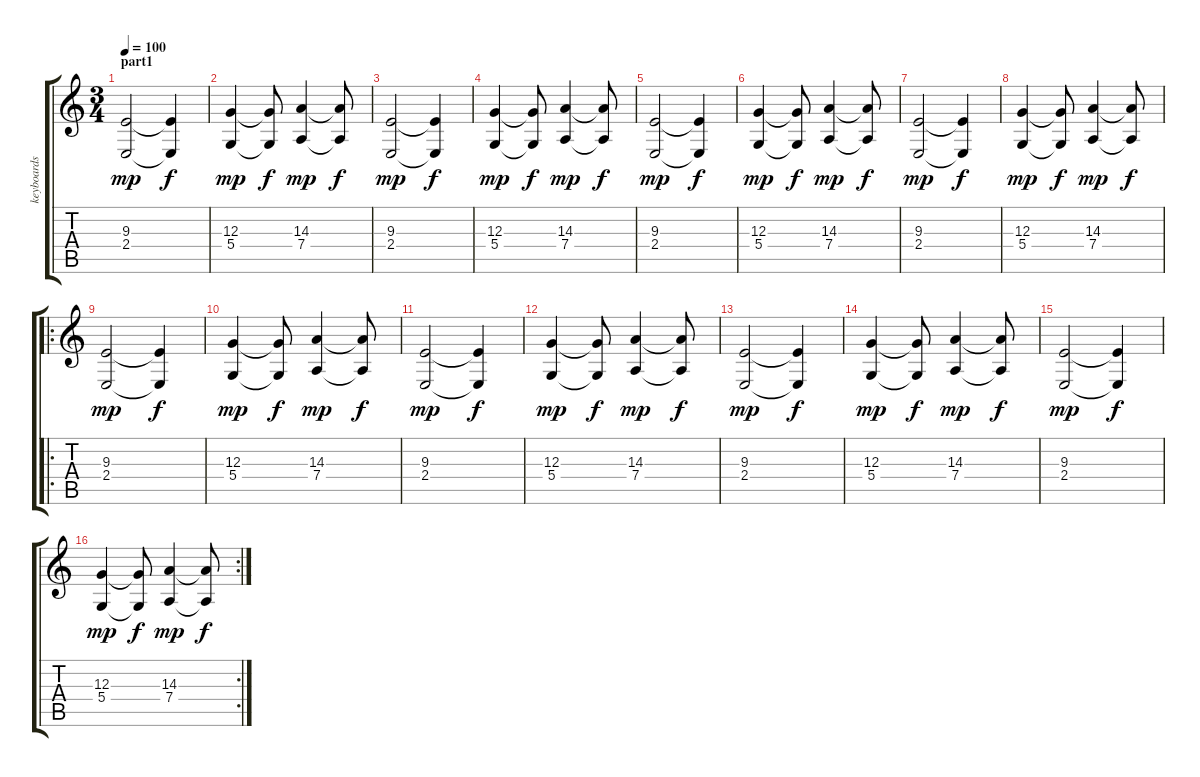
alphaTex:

\track ("keyboards 1" "keyboards ") {instrument pad1newage}
\staff {score tabs}
\tuning (E4 B3 G3 D3 A2 E2) {hide}
\ts (3 4)
\section ("" "part1")
\tempo 100
\clef g2
\ks c
(9.3 2.4).2{dy mp instrument pad1newage} (9.3{t} 2.4{t}).4{dy f} |
(12.3 5.4).4{dy mp} (12.3{t} 5.4{t}).8{dy f} (14.3 7.4).4{dy mp} (14.3{t} 7.4{t}).8{dy f} |
(9.3 2.4).2{dy mp} (9.3{t} 2.4{t}).4{dy f} |
(12.3 5.4).4{dy mp} (12.3{t} 5.4{t}).8{dy f} (14.3 7.4).4{dy mp} (14.3{t} 7.4{t}).8{dy f} |
(9.3 2.4).2{dy mp} (9.3{t} 2.4{t}).4{dy f} |
(12.3 5.4).4{dy mp} (12.3{t} 5.4{t}).8{dy f} (14.3 7.4).4{dy mp} (14.3{t} 7.4{t}).8{dy f} |
(9.3 2.4).2{dy mp} (9.3{t} 2.4{t}).4{dy f} |
(12.3 5.4).4{dy mp} (12.3{t} 5.4{t}).8{dy f} (14.3 7.4).4{dy mp} (14.3{t} 7.4{t}).8{dy f} |
\ro
(9.3 2.4).2{dy mp} (9.3{t} 2.4{t}).4{dy f} |
(12.3 5.4).4{dy mp} (12.3{t} 5.4{t}).8{dy f} (14.3 7.4).4{dy mp} (14.3{t} 7.4{t}).8{dy f} |
(9.3 2.4).2{dy mp} (9.3{t} 2.4{t}).4{dy f} |
(12.3 5.4).4{dy mp} (12.3{t} 5.4{t}).8{dy f} (14.3 7.4).4{dy mp} (14.3{t} 7.4{t}).8{dy f} |
(9.3 2.4).2{dy mp} (9.3{t} 2.4{t}).4{dy f} |
(12.3 5.4).4{dy mp} (12.3{t} 5.4{t}).8{dy f} (14.3 7.4).4{dy mp} (14.3{t} 7.4{t}).8{dy f} |
(9.3 2.4).2{dy mp} (9.3{t} 2.4{t}).4{dy f} |
\rc 2
(12.3 5.4).4{dy mp} (12.3{t} 5.4{t}).8{dy f} (14.3 7.4).4{dy mp} (14.3{t} 7.4{t}).8{dy f}
